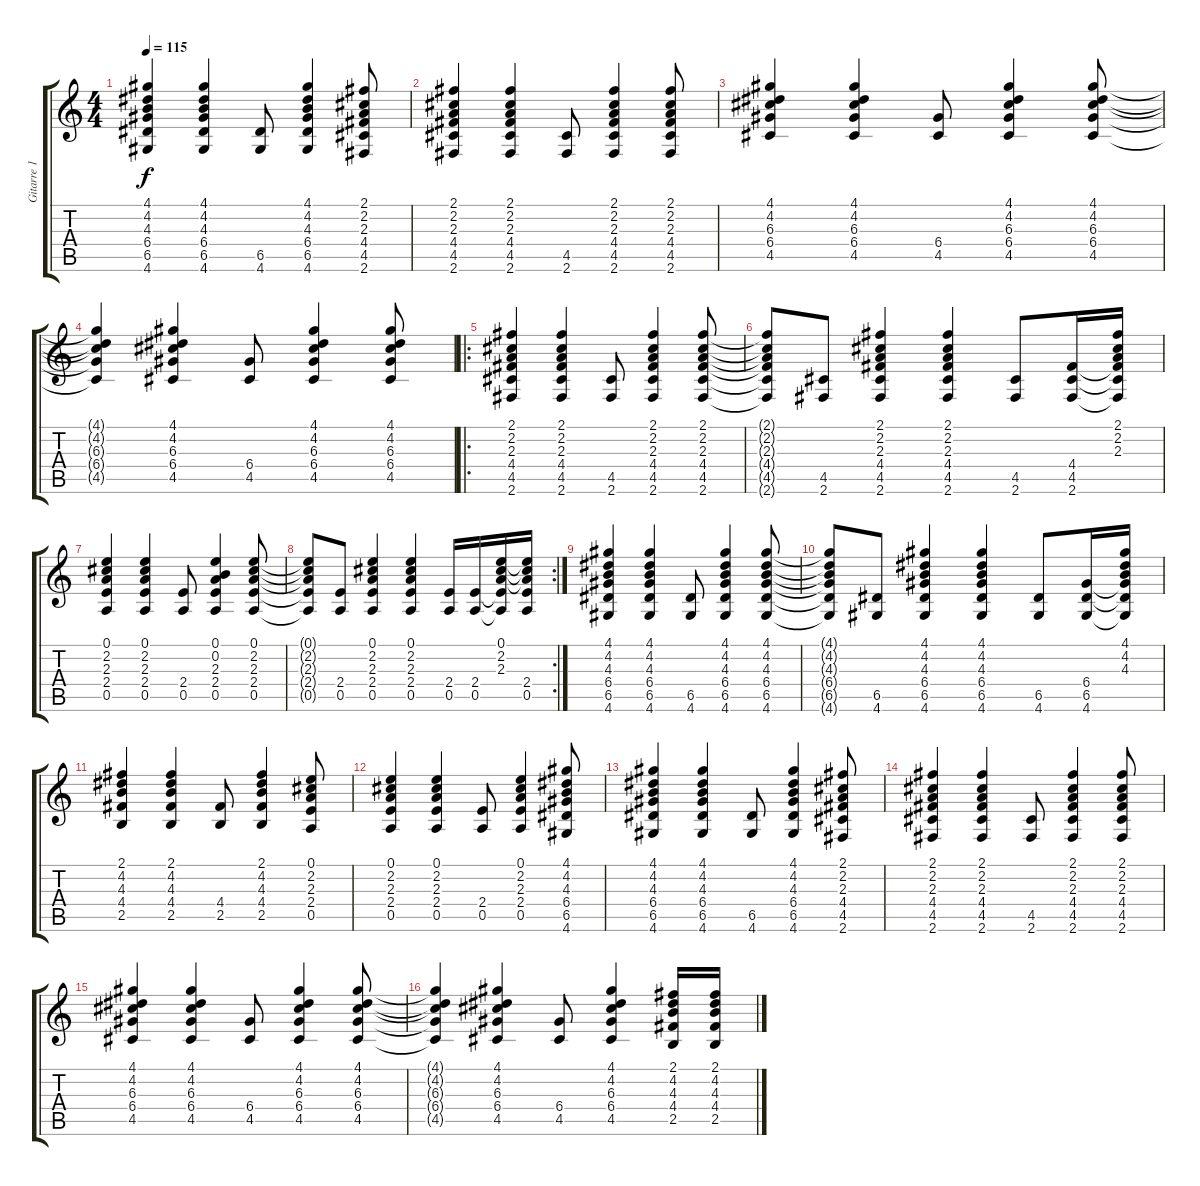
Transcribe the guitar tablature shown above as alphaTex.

\track ("Gitarre 1" "Gitarre 1") {instrument acousticguitarsteel}
\staff {score tabs}
\tuning (E4 B3 G3 D3 A2 E2) {hide}
\ts (4 4)
\tempo 115
\clef g2
\ks c
(4.1 4.2 4.3 6.4 6.5 4.6).4{dy f} (4.1 4.2 4.3 6.4 6.5 4.6).4 (6.5 4.6).8 (4.1 4.2 4.3 6.4 6.5 4.6).4 (2.1 2.2 2.3 4.4 4.5 2.6).8 |
(2.1 2.2 2.3 4.4 4.5 2.6).4 (2.1 2.2 2.3 4.4 4.5 2.6).4 (4.5 2.6).8 (2.1 2.2 2.3 4.4 4.5 2.6).4 (2.1 2.2 2.3 4.4 4.5 2.6).8 |
(4.1 4.2 6.3 6.4 4.5).4 (4.1 4.2 6.3 6.4 4.5).4 (6.4 4.5).8 (4.1 4.2 6.3 6.4 4.5).4 (4.1 4.2 6.3 6.4 4.5).8 |
(4.1{t} 4.2{t} 6.3{t} 6.4{t} 4.5{t}).4 (4.1 4.2 6.3 6.4 4.5).4 (6.4 4.5).8 (4.1 4.2 6.3 6.4 4.5).4 (4.1 4.2 6.3 6.4 4.5).8 |
\ro
(2.1 2.2 2.3 4.4 4.5 2.6).4 (2.1 2.2 2.3 4.4 4.5 2.6).4 (4.5 2.6).8 (2.1 2.2 2.3 4.4 4.5 2.6).4 (2.1 2.2 2.3 4.4 4.5 2.6).8 |
(2.1{t} 2.2{t} 2.3{t} 4.4{t} 4.5{t} 2.6{t}).8 (4.5 2.6).8 (2.1 2.2 2.3 4.4 4.5 2.6).4 (2.1 2.2 2.3 4.4 4.5 2.6).4 (4.5 2.6).8 (4.4 4.5 2.6).16 (2.1 2.2 2.3 4.4{t} 4.5{t} 2.6{t}).16 |
(0.1 2.2 2.3 2.4 0.5).4 (0.1 2.2 2.3 2.4 0.5).4 (2.4 0.5).8 (0.1 0.2 2.3 2.4 0.5).4 (0.1 2.2 2.3 2.4 0.5).8 |
\rc 2
(0.1{t} 2.2{t} 2.3{t} 2.4{t} 0.5{t}).8 (2.4 0.5).8 (0.1 2.2 2.3 2.4 0.5).4 (0.1 2.2 2.3 2.4 0.5).4 (2.4 0.5).16 (2.4 0.5).16 (0.1 2.2 2.3 2.4{t} 0.5{t}).16 (0.1{t} 2.2{t} 2.3{t} 2.4 0.5).16 |
(4.1 4.2 4.3 6.4 6.5 4.6).4 (4.1 4.2 4.3 6.4 6.5 4.6).4 (6.5 4.6).8 (4.1 4.2 4.3 6.4 6.5 4.6).4 (4.1 4.2 4.3 6.4 6.5 4.6).8 |
(4.1{t} 4.2{t} 4.3{t} 6.4{t} 6.5{t} 4.6{t}).8 (6.5 4.6).8 (4.1 4.2 4.3 6.4 6.5 4.6).4 (4.1 4.2 4.3 6.4 6.5 4.6).4 (6.5 4.6).8 (6.4 6.5 4.6).16 (4.1 4.2 4.3 6.4{t} 6.5{t} 4.6{t}).16 |
(2.1 4.2 4.3 4.4 2.5).4 (2.1 4.2 4.3 4.4 2.5).4 (4.4 2.5).8 (2.1 4.2 4.3 4.4 2.5).4 (0.1 2.2 2.3 2.4 0.5).8 |
(0.1 2.2 2.3 2.4 0.5).4 (0.1 2.2 2.3 2.4 0.5).4 (2.4 0.5).8 (0.1 2.2 2.3 2.4 0.5).4 (4.1 4.2 4.3 6.4 6.5 4.6).8 |
(4.1 4.2 4.3 6.4 6.5 4.6).4 (4.1 4.2 4.3 6.4 6.5 4.6).4 (6.5 4.6).8 (4.1 4.2 4.3 6.4 6.5 4.6).4 (2.1 2.2 2.3 4.4 4.5 2.6).8 |
(2.1 2.2 2.3 4.4 4.5 2.6).4 (2.1 2.2 2.3 4.4 4.5 2.6).4 (4.5 2.6).8 (2.1 2.2 2.3 4.4 4.5 2.6).4 (2.1 2.2 2.3 4.4 4.5 2.6).8 |
(4.1 4.2 6.3 6.4 4.5).4 (4.1 4.2 6.3 6.4 4.5).4 (6.4 4.5).8 (4.1 4.2 6.3 6.4 4.5).4 (4.1 4.2 6.3 6.4 4.5).8 |
(4.1{t} 4.2{t} 6.3{t} 6.4{t} 4.5{t}).4 (4.1 4.2 6.3 6.4 4.5).4 (6.4 4.5).8 (4.1 4.2 6.3 6.4 4.5).4 (2.1 4.2 4.3 4.4 2.5).16 (2.1 4.2 4.3 4.4 2.5).16
